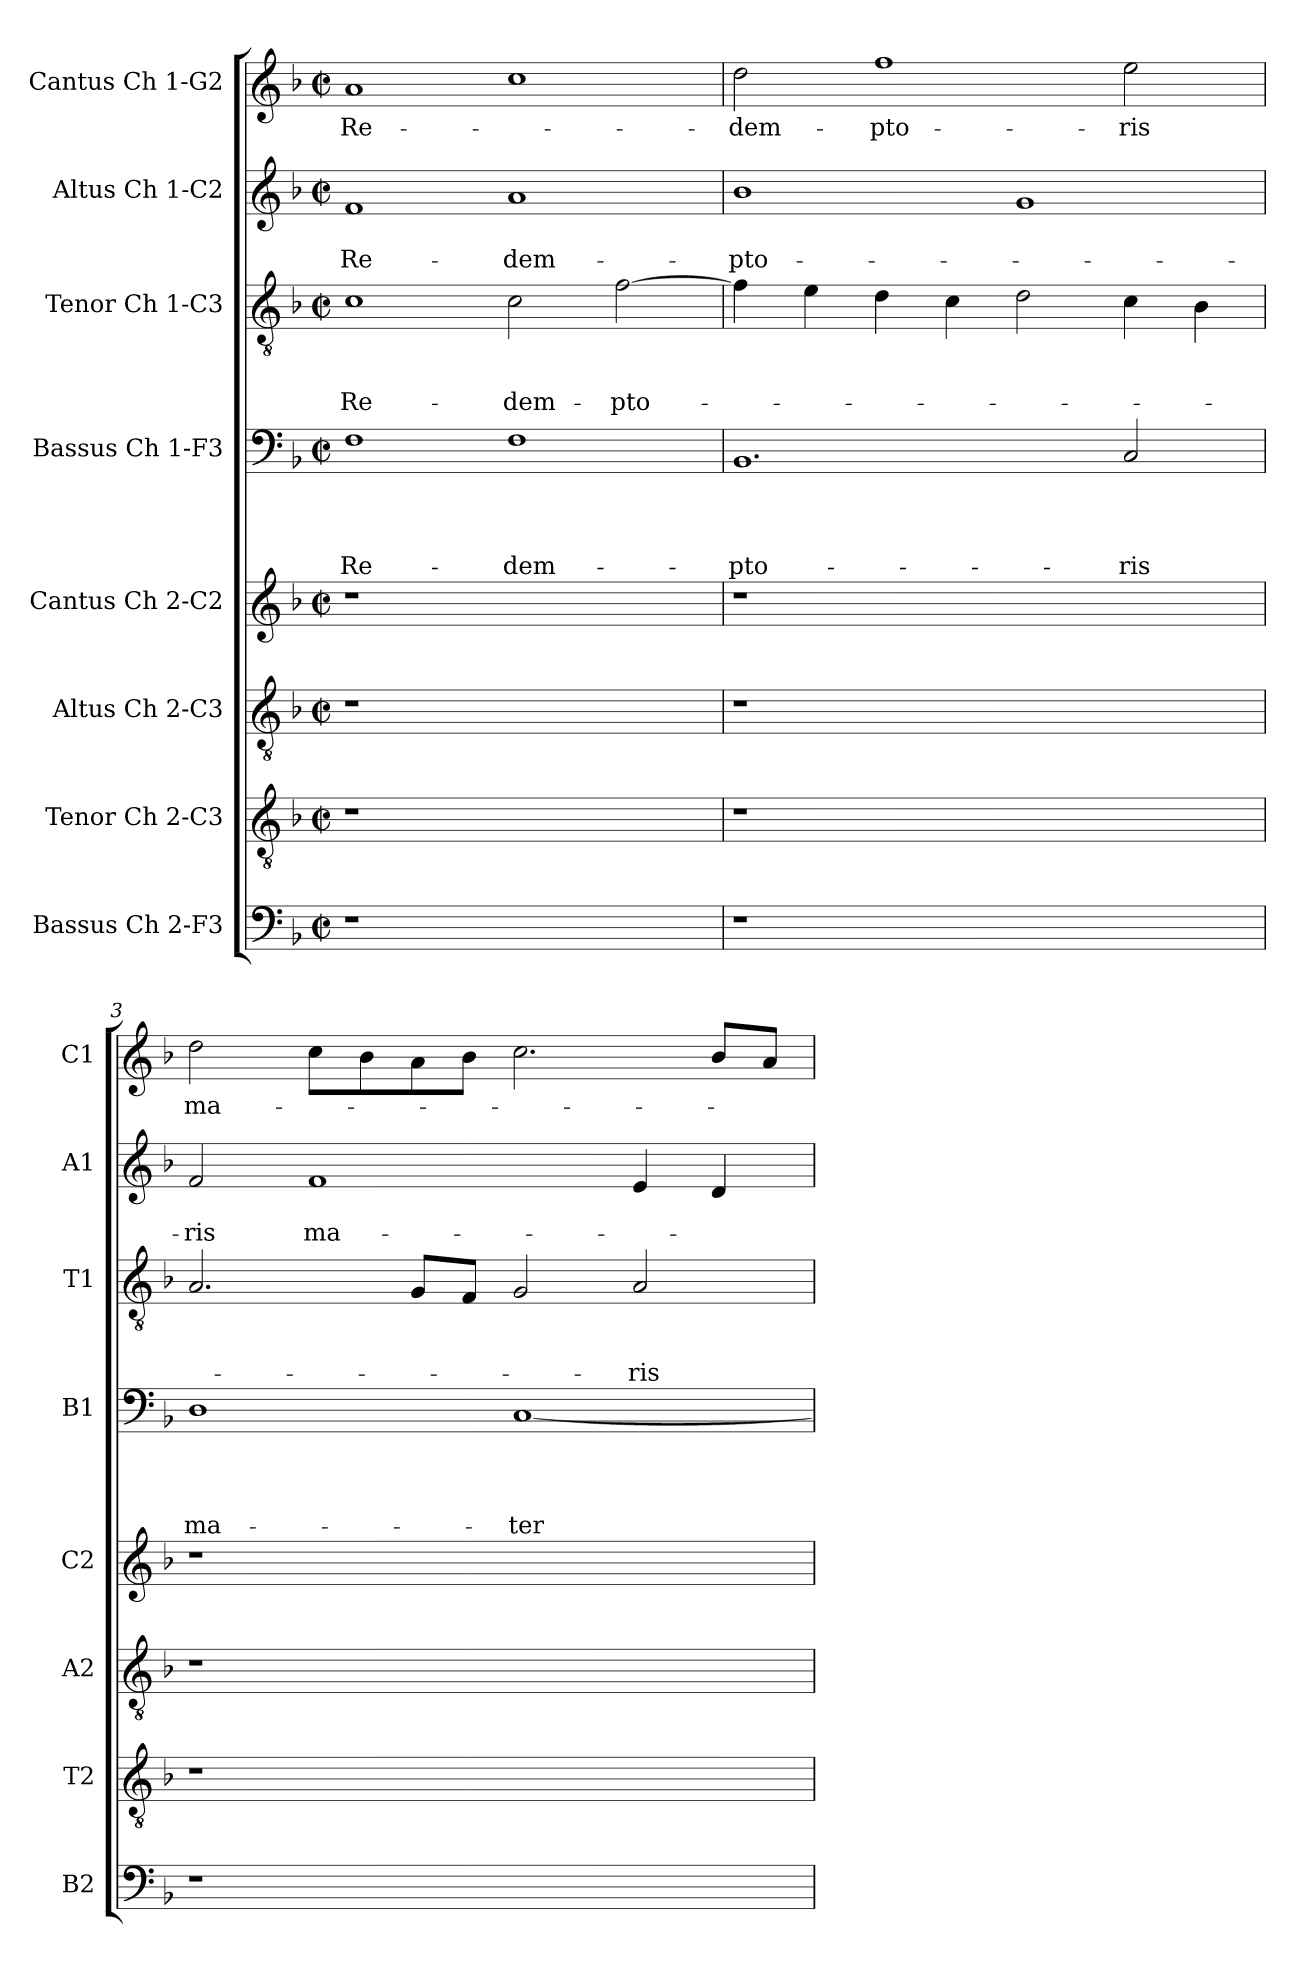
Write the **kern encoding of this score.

**kern	**kern	**kern	**kern	**kern	**text	**text	**text	**text	**kern	**text	**text	**text	**kern	**text	**text	**kern	**text
*part8	*part7	*part6	*part5	*part4	*part4	*part4	*part4	*part4	*part3	*part3	*part3	*part3	*part2	*part2	*part2	*part1	*part1
*staff8	*staff7	*staff6	*staff5	*staff4	*staff4	*staff4	*staff4	*staff4	*staff3	*staff3	*staff3	*staff3	*staff2	*staff2	*staff2	*staff1	*staff1
*I"Bassus Ch 2-F3	*I"Tenor Ch 2-C3	*I"Altus Ch 2-C3	*I"Cantus Ch 2-C2	*I"Bassus Ch 1-F3	*	*	*	*	*I"Tenor Ch 1-C3	*	*	*	*I"Altus Ch 1-C2	*	*	*I"Cantus Ch 1-G2	*
*I'B2	*I'T2	*I'A2	*I'C2	*I'B1	*	*	*	*	*I'T1	*	*	*	*I'A1	*	*	*I'C1	*
*clefF4	*clefGv2	*clefGv2	*clefG2	*clefF4	*	*	*	*	*clefGv2	*	*	*	*clefG2	*	*	*clefG2	*
*k[b-]	*k[b-]	*k[b-]	*k[b-]	*k[b-]	*	*	*	*	*k[b-]	*	*	*	*k[b-]	*	*	*k[b-]	*
*F:	*F:	*F:	*F:	*F:	*	*	*	*	*F:	*	*	*	*F:	*	*	*F:	*
*M2/2	*M2/2	*M2/2	*M2/2	*M2/2	*	*	*	*	*M2/2	*	*	*	*M2/2	*	*	*M2/2	*
*met(c|)	*met(c|)	*met(c|)	*met(c|)	*met(c|)	*	*	*	*	*met(c|)	*	*	*	*met(c|)	*	*	*met(c|)	*
=1	=1	=1	=1	=1	=1	=1	=1	=1	=1	=1	=1	=1	=1	=1	=1	=1	=1
1r	1r	1r	1r	1F	.	.	.	Re-	1c	.	.	Re-	1f	.	Re-	1a	Re-
1ryy	1ryy	1ryy	1ryy	1F	.	.	.	-dem-	2c\	.	.	-dem-	1a	.	-dem-	1cc	.
.	.	.	.	.	.	.	.	.	[2f\	.	.	-pto-	.	.	.	.	.
=2	=2	=2	=2	=2	=2	=2	=2	=2	=2	=2	=2	=2	=2	=2	=2	=2	=2
1r	1r	1r	1r	1.BB-	.	.	.	-pto-	4f\]	.	.	.	1b-	.	-pto-	2dd\	-dem-
.	.	.	.	.	.	.	.	.	4e\	.	.	.	.	.	.	.	.
.	.	.	.	.	.	.	.	.	4d\	.	.	.	.	.	.	1ff	-pto-
.	.	.	.	.	.	.	.	.	4c\	.	.	.	.	.	.	.	.
1ryy	1ryy	1ryy	1ryy	.	.	.	.	.	2d\	.	.	.	1g	.	.	.	.
.	.	.	.	2C/	.	.	.	-ris	4c\	.	.	.	.	.	.	2ee\	-ris
.	.	.	.	.	.	.	.	.	4B-\	.	.	.	.	.	.	.	.
=3	=3	=3	=3	=3	=3	=3	=3	=3	=3	=3	=3	=3	=3	=3	=3	=3	=3
1r	1r	1r	1r	1D	.	.	.	ma-	2.A/	.	.	.	2f/	.	-ris	2dd\	ma-
.	.	.	.	.	.	.	.	.	.	.	.	.	1f	.	ma-	8cc\L	.
.	.	.	.	.	.	.	.	.	.	.	.	.	.	.	.	8b-\	.
.	.	.	.	.	.	.	.	.	8G/L	.	.	.	.	.	.	8a\	.
.	.	.	.	.	.	.	.	.	8F/J	.	.	.	.	.	.	8b-\J	.
1ryy	1ryy	1ryy	1ryy	[1C	.	.	.	-ter	2G/	.	.	.	.	.	.	2.cc\	.
.	.	.	.	.	.	.	.	.	2A/	.	.	-ris	4e/	.	.	.	.
.	.	.	.	.	.	.	.	.	.	.	.	.	4d/	.	.	8b-/L	.
.	.	.	.	.	.	.	.	.	.	.	.	.	.	.	.	8a/J	.
=	=	=	=	=	=	=	=	=	=	=	=	=	=	=	=	=	=
*-	*-	*-	*-	*-	*-	*-	*-	*-	*-	*-	*-	*-	*-	*-	*-	*-	*-
